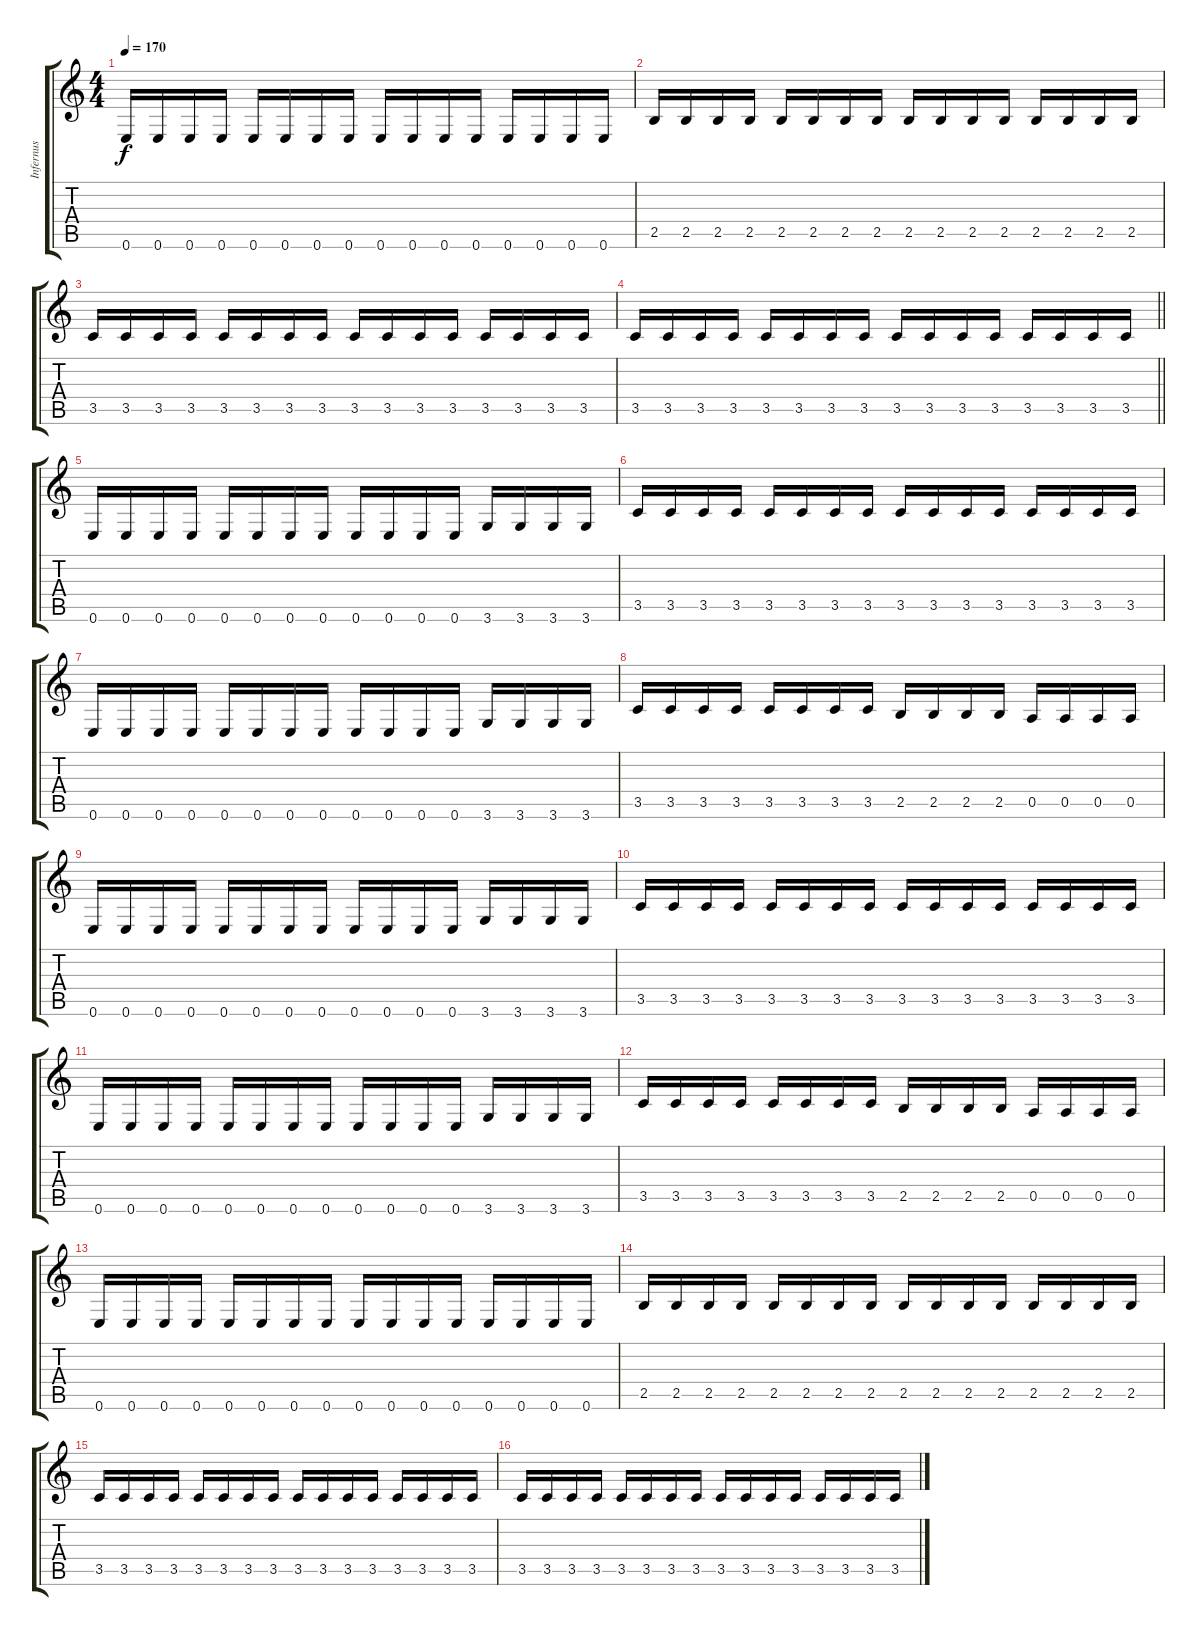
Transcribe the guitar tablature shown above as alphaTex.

\track ("Infernus" "Infernus") {instrument distortionguitar}
\staff {score tabs}
\tuning (E4 B3 G3 D3 A2 E2) {hide}
\ts (4 4)
\tempo 170
\clef g2
\ks c
0.6.16{dy f} 0.6.16 0.6.16 0.6.16 0.6.16 0.6.16 0.6.16 0.6.16 0.6.16 0.6.16 0.6.16 0.6.16 0.6.16 0.6.16 0.6.16 0.6.16 |
2.5.16 2.5.16 2.5.16 2.5.16 2.5.16 2.5.16 2.5.16 2.5.16 2.5.16 2.5.16 2.5.16 2.5.16 2.5.16 2.5.16 2.5.16 2.5.16 |
3.5.16 3.5.16 3.5.16 3.5.16 3.5.16 3.5.16 3.5.16 3.5.16 3.5.16 3.5.16 3.5.16 3.5.16 3.5.16 3.5.16 3.5.16 3.5.16 |
\barLineRight lightlight
3.5.16 3.5.16 3.5.16 3.5.16 3.5.16 3.5.16 3.5.16 3.5.16 3.5.16 3.5.16 3.5.16 3.5.16 3.5.16 3.5.16 3.5.16 3.5.16 |
0.6.16 0.6.16 0.6.16 0.6.16 0.6.16 0.6.16 0.6.16 0.6.16 0.6.16 0.6.16 0.6.16 0.6.16 3.6.16 3.6.16 3.6.16 3.6.16 |
3.5.16 3.5.16 3.5.16 3.5.16 3.5.16 3.5.16 3.5.16 3.5.16 3.5.16 3.5.16 3.5.16 3.5.16 3.5.16 3.5.16 3.5.16 3.5.16 |
0.6.16 0.6.16 0.6.16 0.6.16 0.6.16 0.6.16 0.6.16 0.6.16 0.6.16 0.6.16 0.6.16 0.6.16 3.6.16 3.6.16 3.6.16 3.6.16 |
3.5.16 3.5.16 3.5.16 3.5.16 3.5.16 3.5.16 3.5.16 3.5.16 2.5.16 2.5.16 2.5.16 2.5.16 0.5.16 0.5.16 0.5.16 0.5.16 |
0.6.16 0.6.16 0.6.16 0.6.16 0.6.16 0.6.16 0.6.16 0.6.16 0.6.16 0.6.16 0.6.16 0.6.16 3.6.16 3.6.16 3.6.16 3.6.16 |
3.5.16 3.5.16 3.5.16 3.5.16 3.5.16 3.5.16 3.5.16 3.5.16 3.5.16 3.5.16 3.5.16 3.5.16 3.5.16 3.5.16 3.5.16 3.5.16 |
0.6.16 0.6.16 0.6.16 0.6.16 0.6.16 0.6.16 0.6.16 0.6.16 0.6.16 0.6.16 0.6.16 0.6.16 3.6.16 3.6.16 3.6.16 3.6.16 |
3.5.16 3.5.16 3.5.16 3.5.16 3.5.16 3.5.16 3.5.16 3.5.16 2.5.16 2.5.16 2.5.16 2.5.16 0.5.16 0.5.16 0.5.16 0.5.16 |
0.6.16 0.6.16 0.6.16 0.6.16 0.6.16 0.6.16 0.6.16 0.6.16 0.6.16 0.6.16 0.6.16 0.6.16 0.6.16 0.6.16 0.6.16 0.6.16 |
2.5.16 2.5.16 2.5.16 2.5.16 2.5.16 2.5.16 2.5.16 2.5.16 2.5.16 2.5.16 2.5.16 2.5.16 2.5.16 2.5.16 2.5.16 2.5.16 |
3.5.16 3.5.16 3.5.16 3.5.16 3.5.16 3.5.16 3.5.16 3.5.16 3.5.16 3.5.16 3.5.16 3.5.16 3.5.16 3.5.16 3.5.16 3.5.16 |
3.5.16 3.5.16 3.5.16 3.5.16 3.5.16 3.5.16 3.5.16 3.5.16 3.5.16 3.5.16 3.5.16 3.5.16 3.5.16 3.5.16 3.5.16 3.5.16
